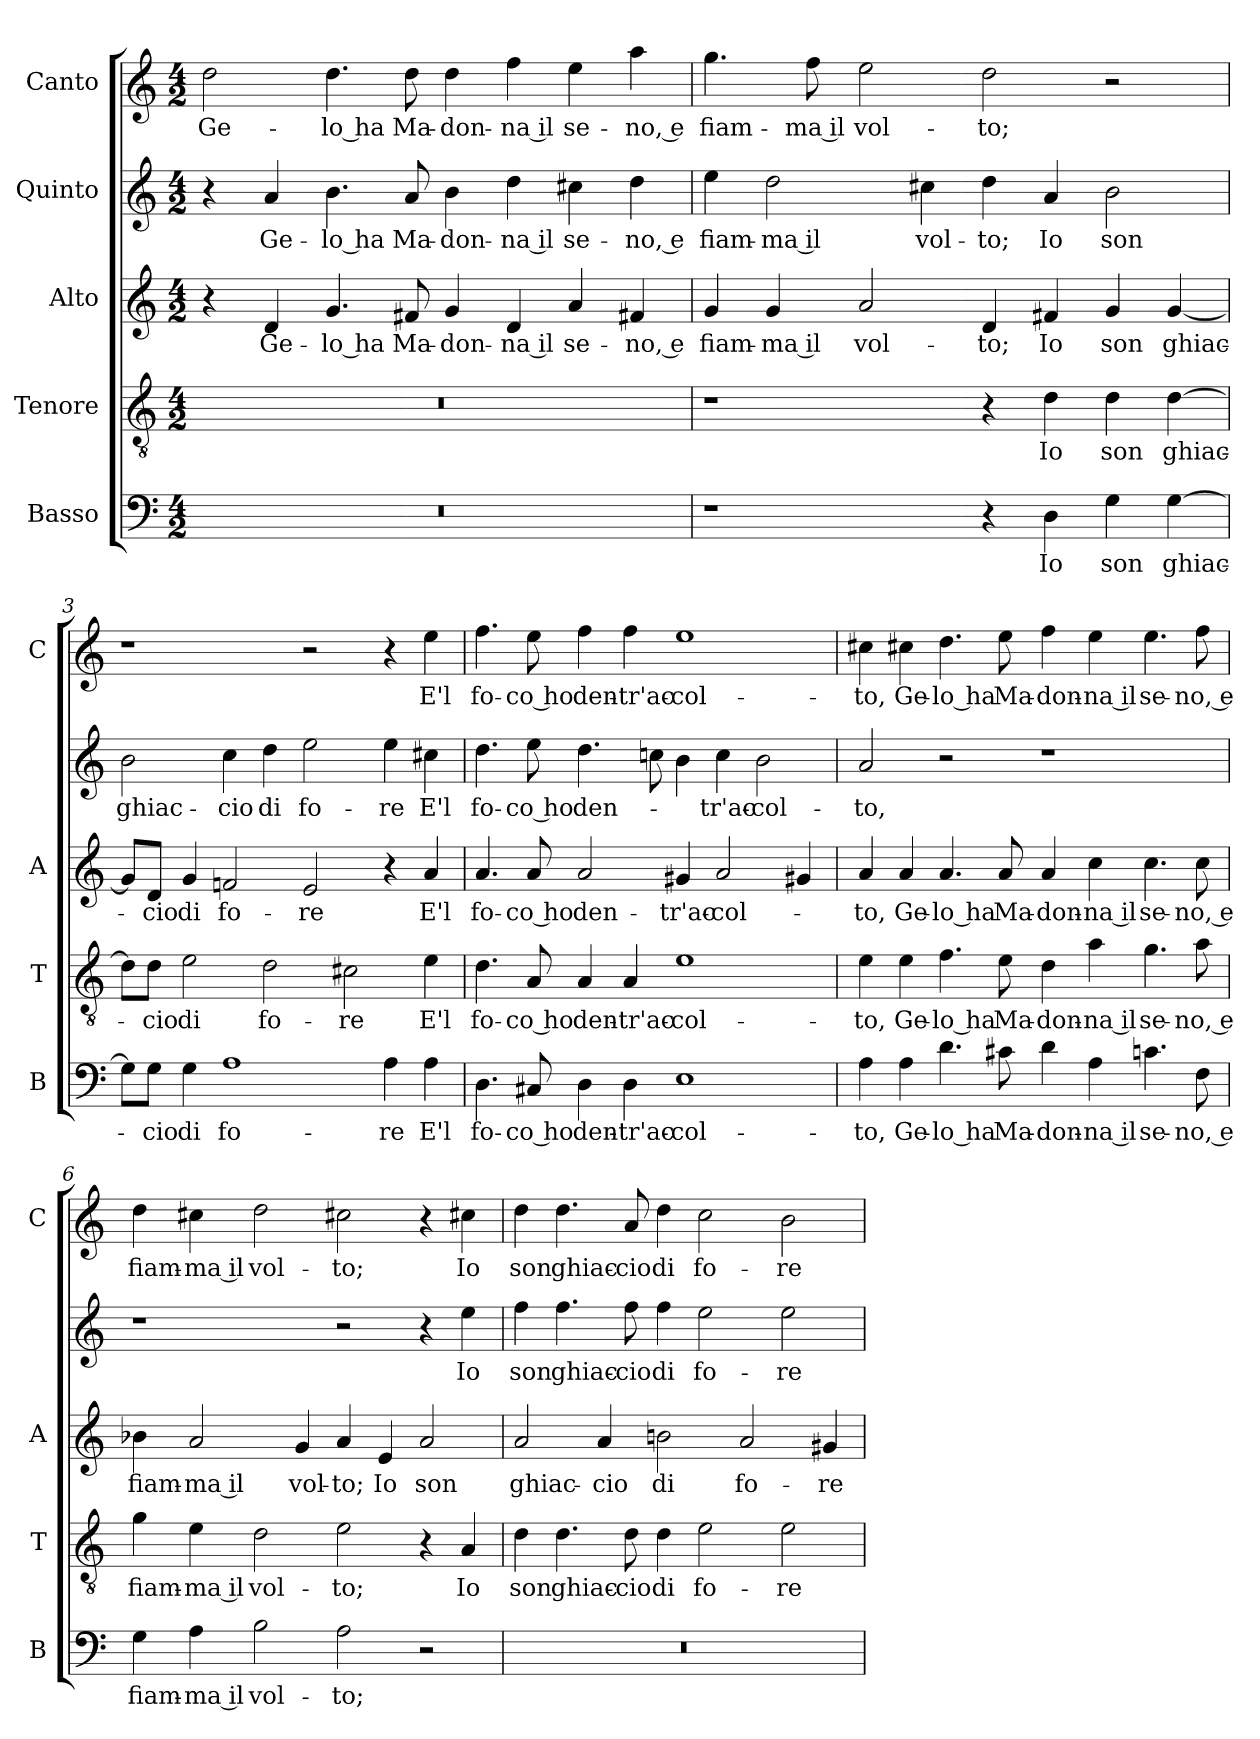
**kern	**text	**kern	**text	**kern	**text	**kern	**text	**kern	**text
*part5	*part5	*part4	*part4	*part3	*part3	*part2	*part2	*part1	*part1
*staff5	*staff5	*staff4	*staff4	*staff3	*staff3	*staff2	*staff2	*staff1	*staff1
*I"Basso	*	*I"Tenore	*	*I"Alto	*	*I"Quinto	*	*I"Canto	*
*I'B	*	*I'T	*	*I'A	*	*	*	*I'C	*
*clefF4	*	*clefGv2	*	*clefG2	*	*clefG2	*	*clefG2	*
*k[]	*	*k[]	*	*k[]	*	*k[]	*	*k[]	*
*C:	*	*C:	*	*C:	*	*C:	*	*C:	*
*M4/2	*	*M4/2	*	*M4/2	*	*M4/2	*	*M4/2	*
=1	=1	=1	=1	=1	=1	=1	=1	=1	=1
0r	.	0r	.	4r	.	4r	.	2dd	Ge-
.	.	.	.	4d	Ge-	4a	Ge-	.	.
.	.	.	.	4.g	-lo ha	4.b	-lo ha	4.dd	-lo ha
.	.	.	.	8f#X	Ma-	8a	Ma-	8dd	Ma-
.	.	.	.	4g	-don-	4b	-don-	4dd	-don-
.	.	.	.	4d	-na il	4dd	-na il	4ff	-na il
.	.	.	.	4a	se-	4cc#X	se-	4ee	se-
.	.	.	.	4f#X	-no, e	4dd	-no, e	4aa	-no, e
=2	=2	=2	=2	=2	=2	=2	=2	=2	=2
1r	.	1r	.	4g	fiam-	4ee	fiam-	4.gg	fiam-
.	.	.	.	4g	-ma il	2dd	-ma il	.	.
.	.	.	.	.	.	.	.	8ff	-ma il
.	.	.	.	2a	vol-	.	.	2ee	vol-
.	.	.	.	.	.	4cc#X	vol-	.	.
4r	.	4r	.	4d	-to;	4dd	-to;	2dd	-to;
4D	Io	4d	Io	4f#X	Io	4a	Io	.	.
4G	son	4d	son	4g	son	2b	son	2r	.
[4G	ghiac-	[4d	ghiac-	[4g	ghiac-	.	.	.	.
=3	=3	=3	=3	=3	=3	=3	=3	=3	=3
8G\L]	.	8d\L]	.	8g/L]	.	2b	ghiac-	1r	.
8G\J	-cio	8d\J	-cio	8d/J	-cio	.	.	.	.
4G	di	2e	di	4g	di	.	.	.	.
1A	fo-	.	.	2fn	fo-	4cc	-cio	.	.
.	.	2d	fo-	.	.	4dd	di	.	.
.	.	.	.	2e	-re	2ee	fo-	2r	.
.	.	2c#X	-re	.	.	.	.	.	.
4A	-re	.	.	4r	.	4ee	-re	4r	.
4A	E'l	4e	E'l	4a	E'l	4cc#X	E'l	4ee	E'l
=4	=4	=4	=4	=4	=4	=4	=4	=4	=4
4.D	fo-	4.d	fo-	4.a	fo-	4.dd	fo-	4.ff	fo-
8C#X	-co ho	8A	-co ho	8a	-co ho	8ee	-co ho	8ee	-co ho
4D	den-	4A	den-	2a	den-	4.dd	den-	4ff	den-
4D	-tr'ac-	4A	-tr'ac-	.	.	.	.	4ff	-tr'ac-
.	.	.	.	.	.	8ccn	.	.	.
1E	-col-	1e	-col-	4g#X	-tr'ac-	4b	.	1ee	-col-
.	.	.	.	2a	-col-	4cc	-tr'ac-	.	.
.	.	.	.	.	.	2b	-col-	.	.
.	.	.	.	4g#X	.	.	.	.	.
=5	=5	=5	=5	=5	=5	=5	=5	=5	=5
4A	-to,	4e	-to,	4a	-to,	2a	-to,	4cc#X	-to,
4A	Ge-	4e	Ge-	4a	Ge-	.	.	4cc#X	Ge-
4.d	-lo ha	4.f	-lo ha	4.a	-lo ha	2r	.	4.dd	-lo ha
8c#X	Ma-	8e	Ma-	8a	Ma-	.	.	8ee	Ma-
4d	-don-	4d	-don-	4a	-don-	1r	.	4ff	-don-
4A	-na il	4a	-na il	4cc	-na il	.	.	4ee	-na il
4.cn	se-	4.g	se-	4.cc	se-	.	.	4.ee	se-
8F	-no, e	8a	-no, e	8cc	-no, e	.	.	8ff	-no, e
=6	=6	=6	=6	=6	=6	=6	=6	=6	=6
4G	fiam-	4g	fiam-	4b-X	fiam-	1r	.	4dd	fiam-
4A	-ma il	4e	-ma il	2a	-ma il	.	.	4cc#X	-ma il
2B	vol-	2d	vol-	.	.	.	.	2dd	vol-
.	.	.	.	4g	vol-	.	.	.	.
2A	-to;	2e	-to;	4a	-to;	2r	.	2cc#X	-to;
.	.	.	.	4e	Io	.	.	.	.
2r	.	4r	.	2a	son	4r	.	4r	.
.	.	4A	Io	.	.	4ee	Io	4cc#X	Io
=7	=7	=7	=7	=7	=7	=7	=7	=7	=7
0r	.	4d	son	2a	ghiac-	4ff	son	4dd	son
.	.	4.d	ghiac-	.	.	4.ff	ghiac-	4.dd	ghiac-
.	.	.	.	4a	-cio	.	.	.	.
.	.	8d	-cio	.	.	8ff	-cio	8a	-cio
.	.	4d	di	2bn	di	4ff	di	4dd	di
.	.	2e	fo-	.	.	2ee	fo-	2cc	fo-
.	.	.	.	2a	fo-	.	.	.	.
.	.	2e	-re	.	.	2ee	-re	2b	-re
.	.	.	.	4g#X	-re	.	.	.	.
=	=	=	=	=	=	=	=	=	=
*-	*-	*-	*-	*-	*-	*-	*-	*-	*-
